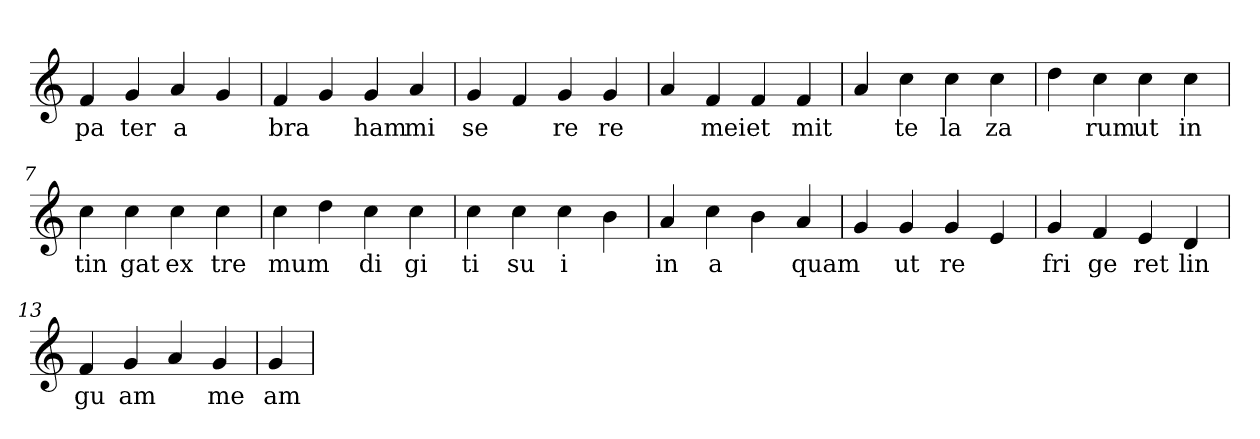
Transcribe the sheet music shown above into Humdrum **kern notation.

**kern	**text
*part1	*part1
*staff1	*staff1
*clefG2	*
=1	=1
4f	pa
4g	ter
4a	a
4g	.
=2	=2
4f	bra
4g	.
4g	ham
4a	mi
=3	=3
4g	se
4f	.
4g	re
4g	re
=4	=4
4a	.
4f	mei
4f	et
4f	mit
=5	=5
4a	.
4cc	te
4cc	la
4cc	za
=6	=6
4dd	.
4cc	rum
4cc	ut
4cc	in
=7	=7
4cc	tin
4cc	gat
4cc	ex
4cc	tre
=8	=8
4cc	mum
4dd	.
4cc	di
4cc	gi
=9	=9
4cc	ti
4cc	su
4cc	i
4b	.
=10	=10
4a	in
4cc	a
4b	.
4a	quam
=11	=11
4g	.
4g	ut
4g	re
4e	.
=12	=12
4g	fri
4f	ge
4e	ret
4d	lin
=13	=13
4f	gu
4g	am
4a	.
4g	me
=14	=14
4g	am
=	=
*-	*-
